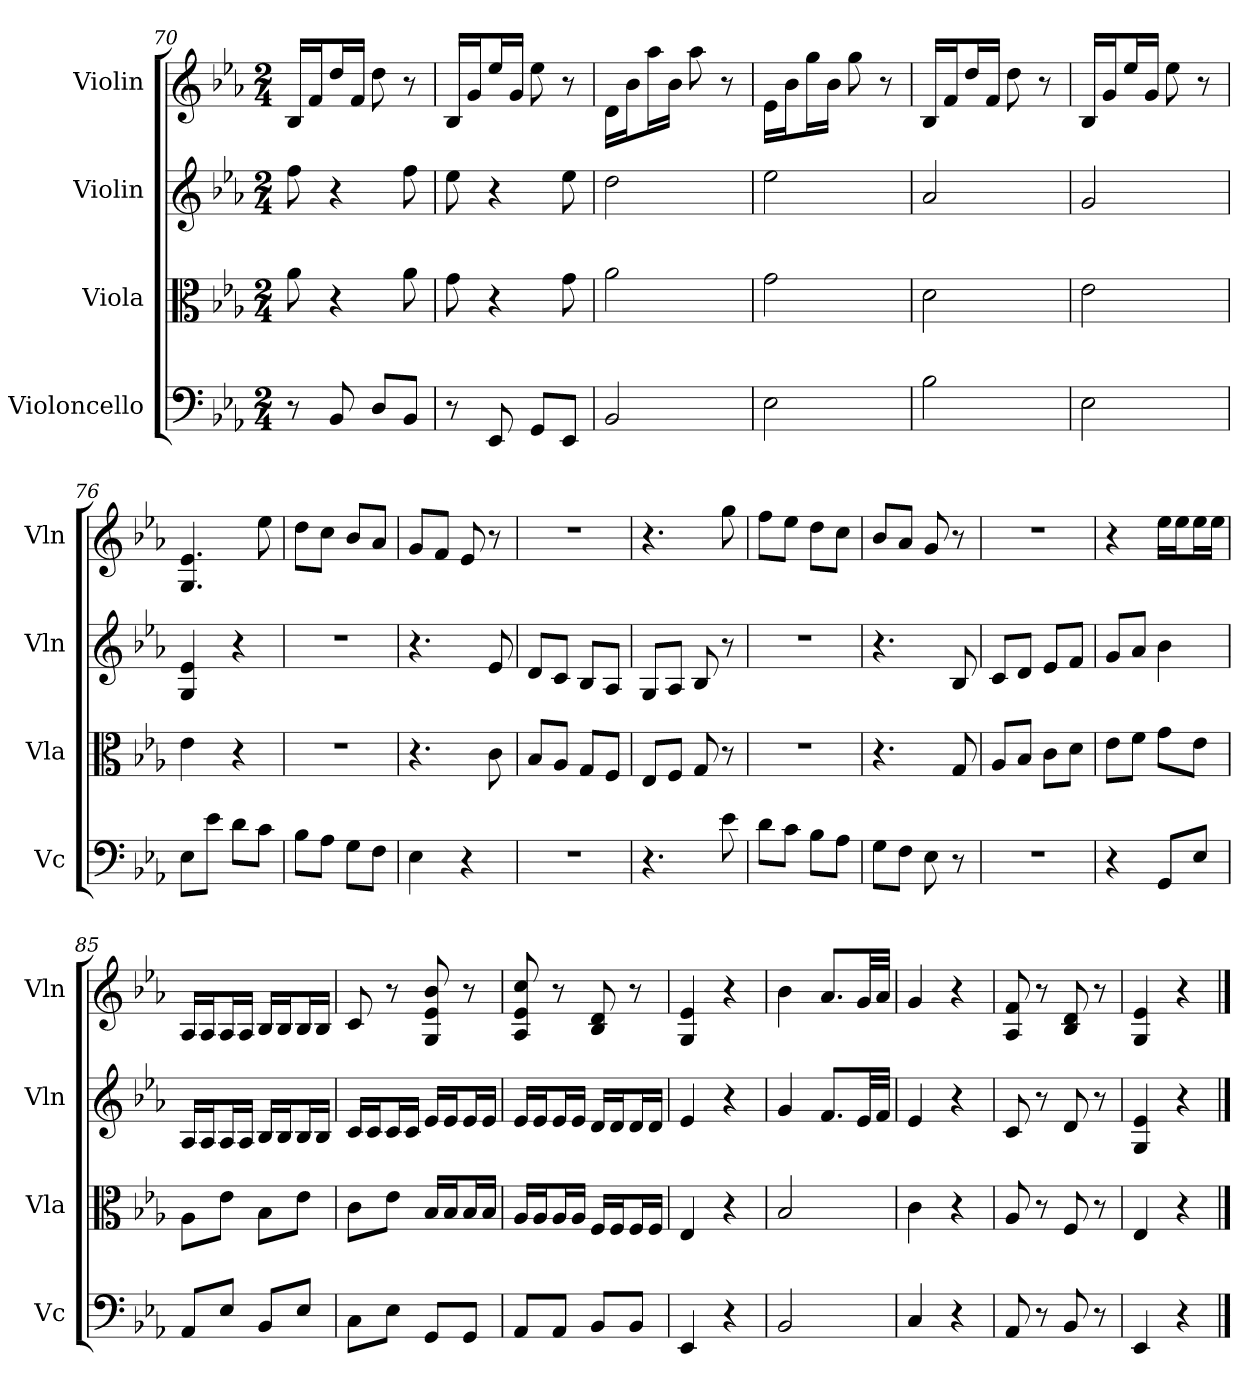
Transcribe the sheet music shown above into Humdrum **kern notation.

**kern	**kern	**kern	**kern
*part4	*part3	*part2	*part1
*staff4	*staff3	*staff2	*staff1
*I"Violoncello	*I"Viola	*I"Violin	*I"Violin
*I'Vc	*I'Vla	*I'Vln	*I'Vln
*clefF4	*clefC3	*	*
*k[b-e-a-]	*k[b-e-a-]	*k[b-e-a-]	*k[b-e-a-]
*E-:	*E-:	*E-:	*E-:
*M2/4	*M2/4	*M2/4	*M2/4
=70	=70	=70	=70
8r	8a-	8ff	16B-LL
.	.	.	16fJ
8BB-	4r	4r	16ddL
.	.	.	16fJJ
8D/L	.	.	8dd
8BB-/J	8a-	8ff	8r
=71	=71	=71	=71
8r	8g	8ee-	16B-LL
.	.	.	16gJ
8EE-	4r	4r	16ee-L
.	.	.	16gJJ
8GG/L	.	.	8ee-
8EE-/J	8g	8ee-	8r
=72	=72	=72	=72
2BB-	2a-	2dd	16dLL
.	.	.	16b-J
.	.	.	16aa-L
.	.	.	16b-JJ
.	.	.	8aa-
.	.	.	8r
=73	=73	=73	=73
2E-	2g	2ee-	16e-LL
.	.	.	16b-J
.	.	.	16ggL
.	.	.	16b-JJ
.	.	.	8gg
.	.	.	8r
=74	=74	=74	=74
2B-	2d	2a-	16B-LL
.	.	.	16fJ
.	.	.	16ddL
.	.	.	16fJJ
.	.	.	8dd
.	.	.	8r
=75	=75	=75	=75
2E-	2e-	2g	16B-LL
.	.	.	16gJ
.	.	.	16ee-L
.	.	.	16gJJ
.	.	.	8ee-
.	.	.	8r
=76	=76	=76	=76
8E-\L	4e-	4G 4e-	4.G 4.e-
8e-\J	.	.	.
8d\L	4r	4r	.
8c\J	.	.	8ee-
=77	=77	=77	=77
8B-\L	2r	2r	8ddL
8A-\J	.	.	8ccJ
8G\L	.	.	8b-L
8F\J	.	.	8a-J
=78	=78	=78	=78
4E-	4.r	4.r	8gL
.	.	.	8fJ
4r	.	.	8e-
.	8c	8e-	8r
=79	=79	=79	=79
2r	8B-/L	8dL	2r
.	8A-/J	8cJ	.
.	8G/L	8B-L	.
.	8F/J	8A-J	.
=80	=80	=80	=80
4.r	8E-/L	8GL	4.r
.	8F/J	8A-J	.
.	8G	8B-	.
8e-	8r	8r	8gg
=81	=81	=81	=81
8d\L	2r	2r	8ffL
8c\J	.	.	8ee-J
8B-\L	.	.	8ddL
8A-\J	.	.	8ccJ
=82	=82	=82	=82
8G\L	4.r	4.r	8b-L
8F\J	.	.	8a-J
8E-	.	.	8g
8r	8G	8B-	8r
=83	=83	=83	=83
2r	8A-/L	8cL	2r
.	8B-/J	8dJ	.
.	8c\L	8e-L	.
.	8d\J	8fJ	.
=84	=84	=84	=84
4r	8e-\L	8gL	4r
.	8f\J	8a-J	.
8GG/L	8g\L	4b-	16ee-LL
.	.	.	16ee-J
8E-/J	8e-\J	.	16ee-L
.	.	.	16ee-JJ
=85	=85	=85	=85
8AA-/L	8A-\L	16A-LL	16A-LL
.	.	16A-J	16A-J
8E-/J	8e-\J	16A-L	16A-L
.	.	16A-JJ	16A-JJ
8BB-/L	8B-\L	16B-LL	16B-LL
.	.	16B-J	16B-J
8E-/J	8e-\J	16B-L	16B-L
.	.	16B-JJ	16B-JJ
=86	=86	=86	=86
8C\L	8c\L	16cLL	8c
.	.	16cJ	.
8E-\J	8e-\J	16cL	8r
.	.	16cJJ	.
8GG/L	16B-/LL	16e-LL	8G 8e- 8b-
.	16B-/J	16e-J	.
8GG/J	16B-/L	16e-L	8r
.	16B-/JJ	16e-JJ	.
=87	=87	=87	=87
8AA-/L	16A-/LL	16e-LL	8A- 8e- 8cc
.	16A-/J	16e-J	.
8AA-/J	16A-/L	16e-L	8r
.	16A-/JJ	16e-JJ	.
8BB-/L	16F/LL	16dLL	8B- 8d
.	16F/J	16dJ	.
8BB-/J	16F/L	16dL	8r
.	16F/JJ	16dJJ	.
=88	=88	=88	=88
4EE-	4E-	4e-	4G 4e-
4r	4r	4r	4r
=89	=89	=89	=89
2BB-	2B-	4g	4b-
.	.	8.fL	8.a-L
.	.	32e-LL	32gLL
.	.	32fJJJ	32a-JJJ
=90	=90	=90	=90
4C	4c	4e-	4g
4r	4r	4r	4r
=91	=91	=91	=91
8AA-	8A-	8c	8A- 8f
8r	8r	8r	8r
8BB-	8F	8d	8B- 8d
8r	8r	8r	8r
=92	=92	=92	=92
4EE-	4E-	4G 4e-	4G 4e-
4r	4r	4r	4r
==	==	==	==
*-	*-	*-	*-
